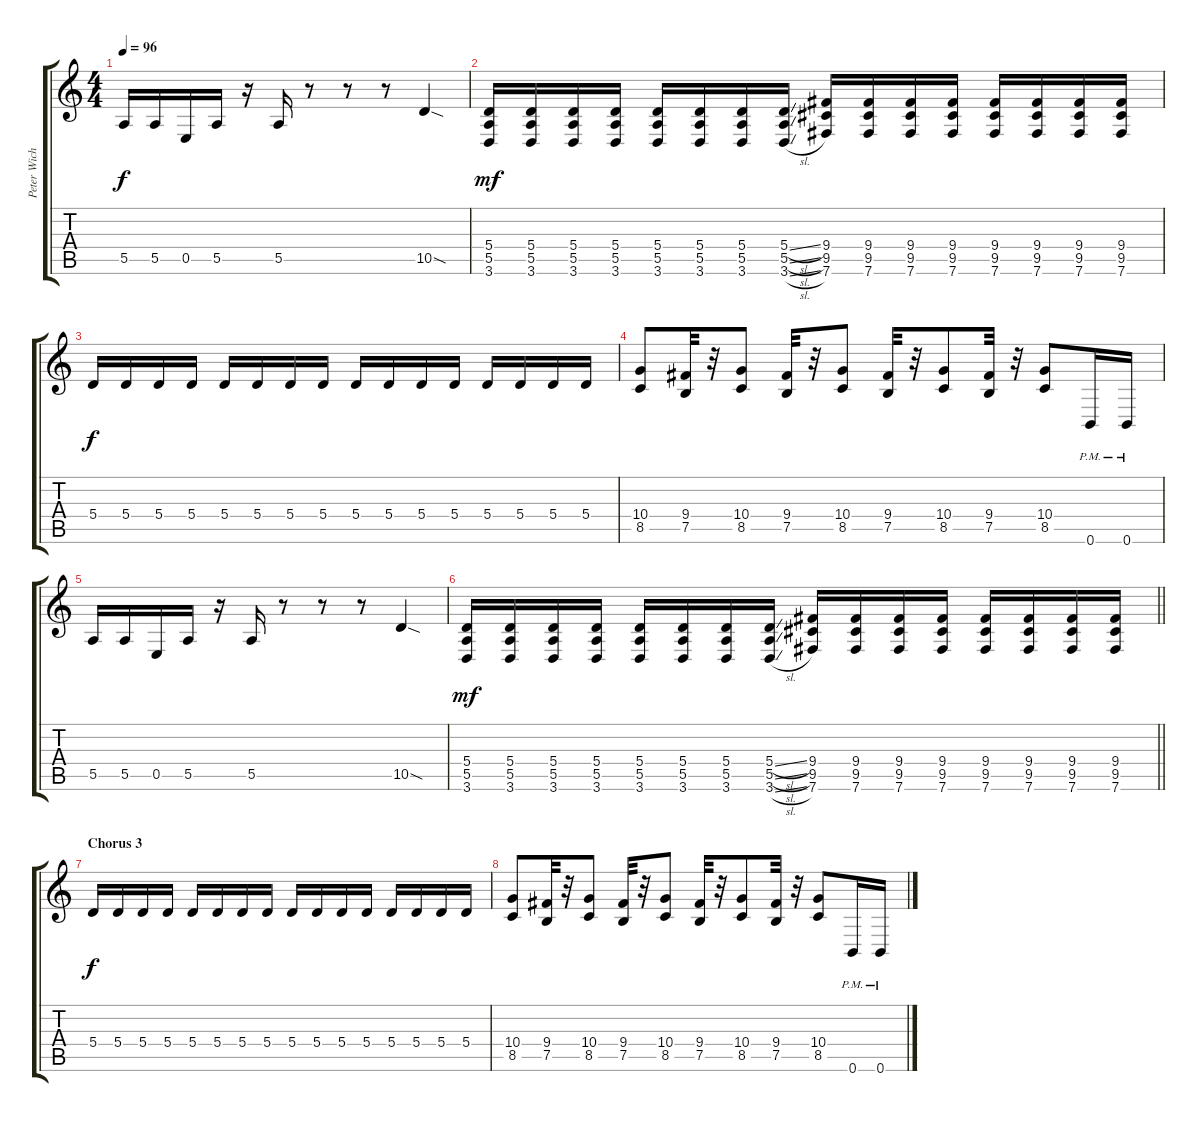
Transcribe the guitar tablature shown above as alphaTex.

\track ("Peter Wichers (Guitar)" "Peter Wich") {instrument distortionguitar}
\staff {score tabs}
\tuning (B3 Gb3 D3 A2 E2 B1) {hide}
\ts (4 4)
\tempo 96
\clef g2
\ks c
5.5.16{dy f} 5.5.16 0.5.16 5.5.16 r.16 5.5.16 r.8 r.8 r.8 10.5{sod}.4 |
(5.4 5.5 3.6).16{dy mf} (5.4 5.5 3.6).16 (5.4 5.5 3.6).16 (5.4 5.5 3.6).16 (5.4 5.5 3.6).16 (5.4 5.5 3.6).16 (5.4 5.5 3.6).16 (5.4{sl} 5.5{sl} 3.6{sl}).16 (9.4 9.5 7.6).16 (9.4 9.5 7.6).16 (9.4 9.5 7.6).16 (9.4 9.5 7.6).16 (9.4 9.5 7.6).16 (9.4 9.5 7.6).16 (9.4 9.5 7.6).16 (9.4 9.5 7.6).16 |
5.4.16{dy f} 5.4.16 5.4.16 5.4.16 5.4.16 5.4.16 5.4.16 5.4.16 5.4.16 5.4.16 5.4.16 5.4.16 5.4.16 5.4.16 5.4.16 5.4.16 |
(10.4 8.5).8 (9.4 7.5).32 r.32 (10.4 8.5).8 (9.4 7.5).32 r.32 (10.4 8.5).8 (9.4 7.5).32 r.32 (10.4 8.5).8 (9.4 7.5).32 r.32 (10.4 8.5).8 0.6{pm}.16 0.6{pm}.16 |
5.5.16 5.5.16 0.5.16 5.5.16 r.16 5.5.16 r.8 r.8 r.8 10.5{sod}.4 |
\barLineRight lightlight
(5.4 5.5 3.6).16{dy mf} (5.4 5.5 3.6).16 (5.4 5.5 3.6).16 (5.4 5.5 3.6).16 (5.4 5.5 3.6).16 (5.4 5.5 3.6).16 (5.4 5.5 3.6).16 (5.4{sl} 5.5{sl} 3.6{sl}).16 (9.4 9.5 7.6).16 (9.4 9.5 7.6).16 (9.4 9.5 7.6).16 (9.4 9.5 7.6).16 (9.4 9.5 7.6).16 (9.4 9.5 7.6).16 (9.4 9.5 7.6).16 (9.4 9.5 7.6).16 |
\section ("" "Chorus 3")
5.4.16{dy f} 5.4.16 5.4.16 5.4.16 5.4.16 5.4.16 5.4.16 5.4.16 5.4.16 5.4.16 5.4.16 5.4.16 5.4.16 5.4.16 5.4.16 5.4.16 |
(10.4 8.5).8 (9.4 7.5).32 r.32 (10.4 8.5).8 (9.4 7.5).32 r.32 (10.4 8.5).8 (9.4 7.5).32 r.32 (10.4 8.5).8 (9.4 7.5).32 r.32 (10.4 8.5).8 0.6{pm}.16 0.6{pm}.16
